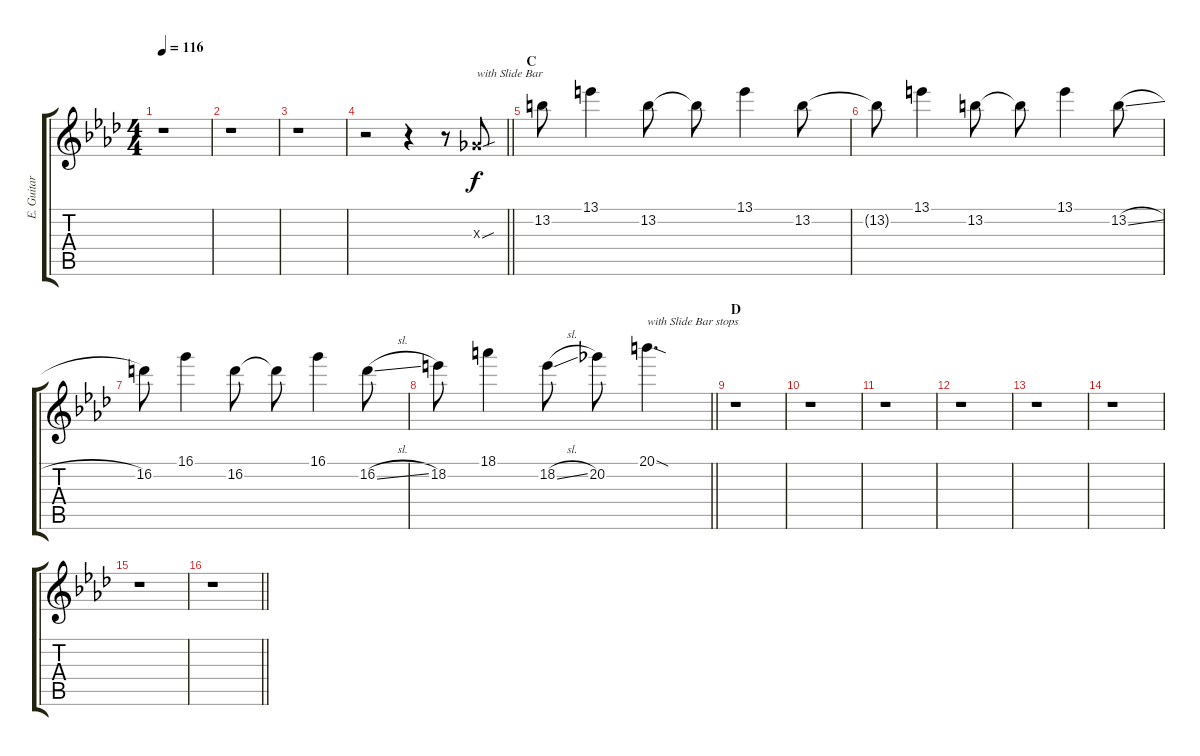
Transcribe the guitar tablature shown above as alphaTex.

\track ("E. Guitar III" "E. Guitar ") {instrument distortionguitar}
\staff {score tabs}
\tuning (Eb4 Bb3 Gb3 Db3 Ab2 Eb2) {hide}
\ts (4 4)
\tempo 116
\clef g2
\ks ab
r.1{dy f} |
r.1 |
r.1 |
\barLineRight lightlight
r.2 r.4 r.8 0.3{sou x}.8{txt "with Slide Bar"} |
\section ("" "C")
13.2.8 13.1.4 13.2.8 13.2{t}.8 13.1.4 13.2.8 |
13.2{t}.8 13.1.4 13.2.8 13.2{t}.8 13.1.4 13.2{sl}.8 |
16.2.8 16.1.4 16.2.8 16.2{t}.8 16.1.4 16.2{sl}.8 |
\barLineRight lightlight
18.2.8 18.1.4 18.2{sl}.8 20.2.8 20.1{sod}.4{d txt "with Slide Bar stops"} |
\section ("" "D")
r.1 |
r.1 |
r.1 |
r.1 |
r.1 |
r.1 |
r.1 |
\barLineRight lightlight
r.1
